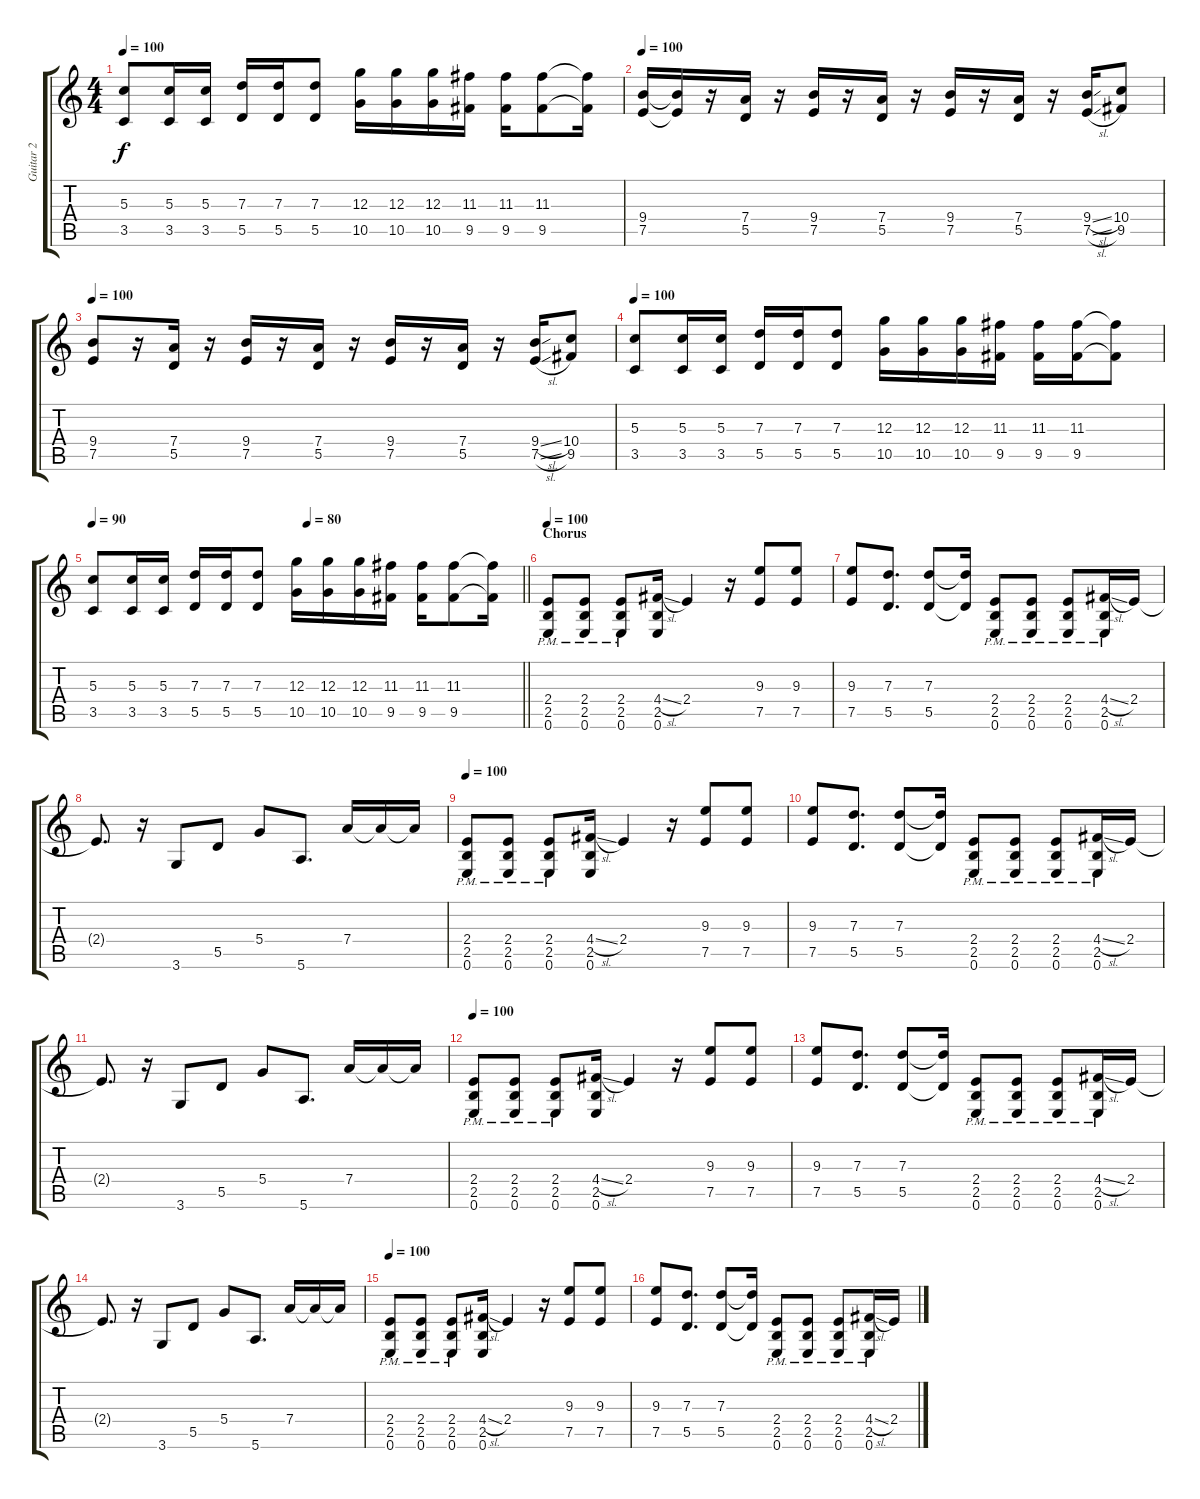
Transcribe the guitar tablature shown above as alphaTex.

\track ("Guitar 2" "Guitar 2") {instrument distortionguitar}
\staff {score tabs}
\tuning (E4 B3 G3 D3 A2 E2) {hide}
\ts (4 4)
\tempo 100
\clef g2
\ks c
(5.3 3.5).8{dy f} (5.3 3.5).16 (5.3 3.5).16 (7.3 5.5).16 (7.3 5.5).16 (7.3 5.5).8 (12.3 10.5).16 (12.3 10.5).16 (12.3 10.5).16 (11.3 9.5).16 (11.3 9.5).16 (11.3 9.5).8 (11.3{t} 9.5{t}).16 |
\tempo 100
(9.4 7.5).16 (9.4{t} 7.5{t}).16 r.16 (7.4 5.5).16 r.16 (9.4 7.5).16 r.16 (7.4 5.5).16 r.16 (9.4 7.5).16 r.16 (7.4 5.5).16 r.16 (9.4{sl} 7.5{sl}).16 (10.4 9.5).8 |
\tempo 100
(9.4 7.5).8 r.16 (7.4 5.5).16 r.16 (9.4 7.5).16 r.16 (7.4 5.5).16 r.16 (9.4 7.5).16 r.16 (7.4 5.5).16 r.16 (9.4{sl} 7.5{sl}).16 (10.4 9.5).8 |
\tempo 100
(5.3 3.5).8 (5.3 3.5).16 (5.3 3.5).16 (7.3 5.5).16 (7.3 5.5).16 (7.3 5.5).8 (12.3 10.5).16 (12.3 10.5).16 (12.3 10.5).16 (11.3 9.5).16 (11.3 9.5).16 (11.3 9.5).16 (11.3{t} 9.5{t}).8 |
\tempo 100
\tempo 90
\tempo (80 0.5)
\barLineRight lightlight
(5.3 3.5).8 (5.3 3.5).16 (5.3 3.5).16 (7.3 5.5).16 (7.3 5.5).16 (7.3 5.5).8 (12.3 10.5).16 (12.3 10.5).16 (12.3 10.5).16 (11.3 9.5).16 (11.3 9.5).16 (11.3 9.5).8 (11.3{t} 9.5{t}).16 |
\section ("" "Chorus")
\tempo 100
(2.4{pm} 2.5{pm} 0.6{pm}).8 (2.4{pm} 2.5{pm} 0.6{pm}).8 (2.4{pm} 2.5{pm} 0.6{pm}).8 (4.4{sl} 2.5 0.6).16 2.4.4 r.16 (9.3 7.5).8 (9.3 7.5).8 |
(9.3 7.5).8 (7.3 5.5).8{d} (7.3 5.5).8 (7.3{t} 5.5{t}).16 (2.4{pm} 2.5{pm} 0.6{pm}).8 (2.4{pm} 2.5{pm} 0.6{pm}).8 (2.4{pm} 2.5{pm} 0.6{pm}).8 (4.4{sl pm} 2.5{pm} 0.6{pm}).16 2.4.16 |
2.4{t}.8{d} r.16 3.6.8 5.5.8 5.4.8 5.6.8{d} 7.4.16 7.4{t}.16 7.4{t}.16 |
\tempo 100
(2.4{pm} 2.5{pm} 0.6{pm}).8 (2.4{pm} 2.5{pm} 0.6{pm}).8 (2.4{pm} 2.5{pm} 0.6{pm}).8 (4.4{sl} 2.5 0.6).16 2.4.4 r.16 (9.3 7.5).8 (9.3 7.5).8 |
(9.3 7.5).8 (7.3 5.5).8{d} (7.3 5.5).8 (7.3{t} 5.5{t}).16 (2.4{pm} 2.5{pm} 0.6{pm}).8 (2.4{pm} 2.5{pm} 0.6{pm}).8 (2.4{pm} 2.5{pm} 0.6{pm}).8 (4.4{sl pm} 2.5{pm} 0.6{pm}).16 2.4.16 |
2.4{t}.8{d} r.16 3.6.8 5.5.8 5.4.8 5.6.8{d} 7.4.16 7.4{t}.16 7.4{t}.16 |
\tempo 100
(2.4{pm} 2.5{pm} 0.6{pm}).8 (2.4{pm} 2.5{pm} 0.6{pm}).8 (2.4{pm} 2.5{pm} 0.6{pm}).8 (4.4{sl} 2.5 0.6).16 2.4.4 r.16 (9.3 7.5).8 (9.3 7.5).8 |
(9.3 7.5).8 (7.3 5.5).8{d} (7.3 5.5).8 (7.3{t} 5.5{t}).16 (2.4{pm} 2.5{pm} 0.6{pm}).8 (2.4{pm} 2.5{pm} 0.6{pm}).8 (2.4{pm} 2.5{pm} 0.6{pm}).8 (4.4{sl pm} 2.5{pm} 0.6{pm}).16 2.4.16 |
2.4{t}.8{d} r.16 3.6.8 5.5.8 5.4.8 5.6.8{d} 7.4.16 7.4{t}.16 7.4{t}.16 |
\tempo 100
(2.4{pm} 2.5{pm} 0.6{pm}).8 (2.4{pm} 2.5{pm} 0.6{pm}).8 (2.4{pm} 2.5{pm} 0.6{pm}).8 (4.4{sl} 2.5 0.6).16 2.4.4 r.16 (9.3 7.5).8 (9.3 7.5).8 |
(9.3 7.5).8 (7.3 5.5).8{d} (7.3 5.5).8 (7.3{t} 5.5{t}).16 (2.4{pm} 2.5{pm} 0.6{pm}).8 (2.4{pm} 2.5{pm} 0.6{pm}).8 (2.4{pm} 2.5{pm} 0.6{pm}).8 (4.4{sl pm} 2.5{pm} 0.6{pm}).16 2.4.16
